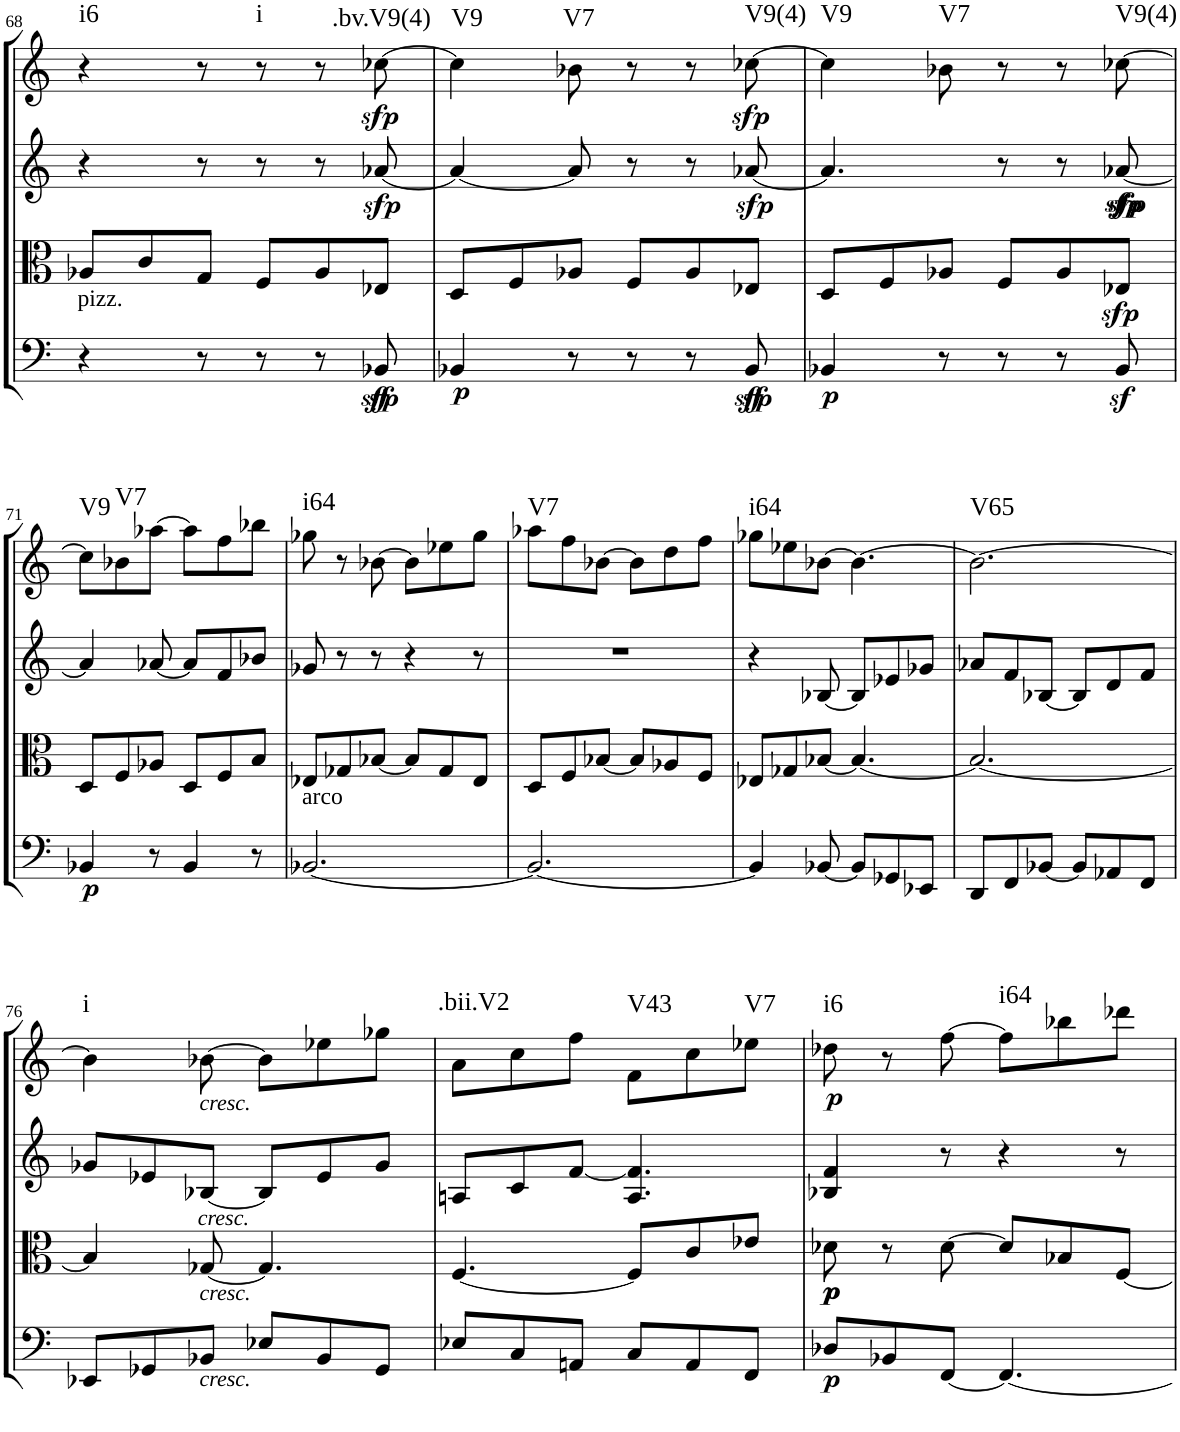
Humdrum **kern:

**kern	**dynam	**kern	**dynam	**kern	**dynam	**kern	**dynam	**harte
*part4	*part4	*part3	*part3	*part2	*part2	*part1	*part1	*part1
*staff4	*staff4	*staff3	*staff3	*staff2	*staff2	*staff1	*staff1	*
*I"Cello	*	*I"Viola	*	*I"2nd Violin	*	*I"1st Violin	*	*
*	*	*I'Vla	*	*I'Vln	*	*I'Vln	*	*
!!LO:PB:g=z
*clefF4	*	*clefC3	*	*clefG2	*	*clefG2	*	*
*k[]	*	*k[]	*	*k[]	*	*k[]	*	*
*M6/8	*	*M6/8	*	*M6/8	*	*M6/8	*	*
=68	=68	=68	=68	=68	=68	=68	=68	=68
!LO:TX:a:t=pizz.	!	!	!	!	!	!	!	!LO:H:kt=i6
4r	.	8A-X/L	.	4r	.	4r	.	N
.	.	8c/	.	.	.	.	.	.
8r	.	8G/J	.	8r	.	8r	.	.
!	!	!	!	!	!	!	!	!LO:H:kt=i
8r	.	8F/L	.	8r	.	8r	.	N
8r	.	8A-/	.	8r	.	8r	.	.
!	!LO:DY:b	!	!	!	!LO:DY:b	!	!LO:DY:b	!LO:H:kt=.bv.V9(4)
8BB-Xz</	sfp	8E-X/J	.	[8a-X/	sfp	[8cc-X\	sfp	N
=69	=69	=69	=69	=69	=69	=69	=69	=69
!	!LO:DY:b	!	!	!	!	!	!	!LO:H:kt=V9
4BB-X/	p	8D/L	.	4a-/_	.	4cc-\]	.	N
.	.	8F/	.	.	.	.	.	.
!	!	!	!	!	!	!	!	!LO:H:kt=V7
8r	.	8A-X/J	.	8a-/]	.	8b-X\	.	N
8r	.	8F/L	.	8r	.	8r	.	.
8r	.	8A-/	.	8r	.	8r	.	.
!	!LO:DY:b	!	!	!	!LO:DY:b	!	!LO:DY:b	!LO:H:kt=V9(4)
8BB-z</	sfp	8E-X/J	.	[8a-X/	sfp	[8cc-X\	sfp	N
=70	=70	=70	=70	=70	=70	=70	=70	=70
!	!LO:DY:b	!	!	!	!	!	!	!LO:H:kt=V9
4BB-X/	p	8D/L	.	4.a-/]	.	4cc-\]	.	N
.	.	8F/	.	.	.	.	.	.
!	!	!	!	!	!	!	!	!LO:H:kt=V7
8r	.	8A-X/J	.	.	.	8b-X\	.	N
8r	.	8F/L	.	8r	.	8r	.	.
8r	.	8A-/	.	8r	.	8r	.	.
!	!	!	!LO:DY:b	!	!LO:DY:b	!	!	!
!	!	!	!	!	!LO:DY:n=1:b	!	!	!LO:H:kt=V9(4)
8BB-z</	.	8E-X/J	sfp	[8a-X/	sfp sfp	[8cc-X\	.	N
!!LO:LB:g=z
=71	=71	=71	=71	=71	=71	=71	=71	=71
!	!LO:DY:b	!	!	!	!	!	!	!LO:H:kt=V9
4BB-X/	p	8D/L	.	4a-/]	.	8cc-\L]	.	N
!	!	!	!	!	!	!	!	!LO:H:kt=V7
.	.	8F/	.	.	.	8b-X\	.	N
8r	.	8A-X/J	.	[8a-X/	.	[8aa-X\J	.	.
4BB-/	.	8D/L	.	8a-/L]	.	8aa-\L]	.	.
.	.	8F/	.	8f/	.	8ff\	.	.
8r	.	8B/J	.	8b-X/J	.	8bb-X\J	.	.
=72	=72	=72	=72	=72	=72	=72	=72	=72
!LO:TX:a:t=arco	!	!	!	!	!	!	!	!LO:H:kt=i64
[2.BB-X/	.	8E-X/L	.	8g-X/	.	8gg-X\	.	N
.	.	8G-X/	.	8r	.	8r	.	.
.	.	[8B-X/J	.	8r	.	[8b-X\	.	.
.	.	8B-/L]	.	4r	.	8b-\L]	.	.
.	.	8G-/	.	.	.	8ee-X\	.	.
.	.	8E-/J	.	8r	.	8gg-\J	.	.
=73	=73	=73	=73	=73	=73	=73	=73	=73
!	!	!	!	!	!	!	!	!LO:H:kt=V7
2.BB-/_	.	8D/L	.	2.r	.	8aa-X\L	.	N
.	.	8F/	.	.	.	8ff\	.	.
.	.	[8B-X/J	.	.	.	[8b-X\J	.	.
.	.	8B-/L]	.	.	.	8b-\L]	.	.
.	.	8A-X/	.	.	.	8dd\	.	.
.	.	8F/J	.	.	.	8ff\J	.	.
=74	=74	=74	=74	=74	=74	=74	=74	=74
!	!	!	!	!	!	!	!	!LO:H:kt=i64
4BB-/]	.	8E-X/L	.	4r	.	8gg-X\L	.	N
.	.	8G-X/	.	.	.	8ee-X\	.	.
[8BB-X/	.	[8B-X/J	.	[8B-X/	.	[8b-X\J	.	.
8BB-/L]	.	4.B-/_	.	8B-/L]	.	4.b-\_	.	.
8GG-X/	.	.	.	8e-X/	.	.	.	.
8EE-X/J	.	.	.	8g-X/J	.	.	.	.
=75	=75	=75	=75	=75	=75	=75	=75	=75
!	!	!	!	!	!	!	!	!LO:H:kt=V65
8DD/L	.	2.B-/_	.	8a-X/L	.	2.b-\_	.	N
8FF/	.	.	.	8f/	.	.	.	.
[8BB-X/J	.	.	.	[8B-X/J	.	.	.	.
8BB-/L]	.	.	.	8B-/L]	.	.	.	.
8AA-X/	.	.	.	8d/	.	.	.	.
8FF/J	.	.	.	8f/J	.	.	.	.
!!LO:LB:g=z
=76	=76	=76	=76	=76	=76	=76	=76	=76
!	!	!	!	!	!	!	!	!LO:H:kt=i
8EE-X/L	.	4B-/]	.	8g-X/L	.	4b-\]	.	N
8GG-X/	.	.	.	8e-X/	.	.	.	.
!	!	!	!	!	!	!LO:TX:b:i:t=cresc.	!	!
!	!	!	!	!LO:TX:b:i:t=cresc.	!	!	!	!
!	!	!LO:TX:b:i:t=cresc.	!	!	!	!	!	!
!LO:TX:b:i:t=cresc.	!	!	!	!	!	!	!	!
8BB-X/J	.	[8G-X/	.	[8B-X/J	.	[8b-X\	.	.
8E-X/L	.	4.G-/]	.	8B-/L]	.	8b-\L]	.	.
8BB-/	.	.	.	8e-/	.	8ee-X\	.	.
8GG-/J	.	.	.	8g-/J	.	8gg-X\J	.	.
=77	=77	=77	=77	=77	=77	=77	=77	=77
!	!	!	!	!	!	!	!	!LO:H:kt=.bii.V2
8E-X/L	.	[4.F/	.	8An/L	.	8a\L	.	N
8C/	.	.	.	8c/	.	8cc\	.	.
8AAn/J	.	.	.	[8f/J	.	8ff\J	.	.
!	!	!	!	!	!	!	!	!LO:H:kt=V43
8C/L	.	8F/L]	.	4.A/ 4.f/]	.	8f\L	.	N
8AA/	.	8c/	.	.	.	8cc\	.	.
!	!	!	!	!	!	!	!	!LO:H:kt=V7
8FF/J	.	8e-X/J	.	.	.	8ee-X\J	.	N
=78	=78	=78	=78	=78	=78	=78	=78	=78
*	*	*	*	*^	*	*	*	*
!	!LO:DY:b	!	!LO:DY:b	!	!	!	!	!	!
!	!	!	!LO:DY:n=1:b	!	!	!	!	!LO:DY:b	!LO:H:kt=i6
8D-X/L	p	8d-X\	p p	4B-X/	4f/	.	8dd-X\	p	N
8BB-X/	.	8r	.	.	.	.	8r	.	.
[8FF/J	.	[8d-\	.	8r	2ryy	.	[8ff\	.	.
!	!	!	!	!	!	!	!	!	!LO:H:kt=i64
4.FF/_	.	8d-/L]	.	4r	.	.	8ff\L]	.	N
.	.	8B-X/	.	.	.	.	8bb-X\	.	.
.	.	[8F/J	.	8r	.	.	8ddd-X\J	.	.
*	*	*	*	*v	*v	*	*	*	*
=	=	=	=	=	=	=	=	=
*-	*-	*-	*-	*-	*-	*-	*-	*-
